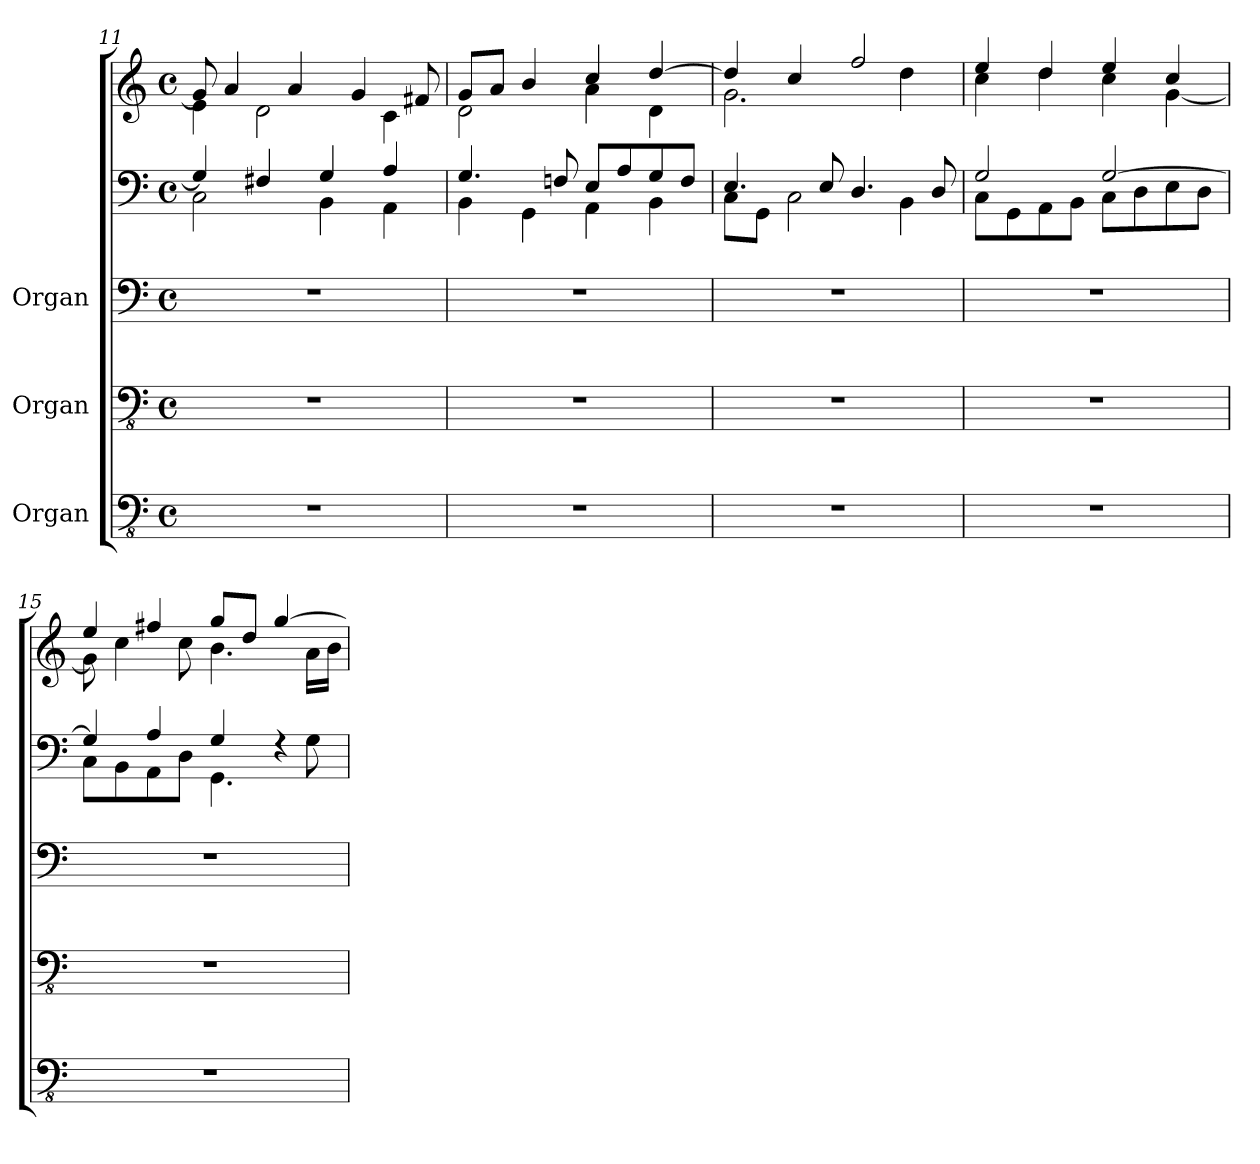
**kern	**kern	**kern	**kern	**kern
*part3	*part2	*part1	*part1	*part1
*staff5	*staff4	*staff3	*staff2	*staff1
*I"Organ	*I"Organ	*I"Organ	*	*
*clefFv4	*clefFv4	*clefF4	*clefF4	*clefG2
*k[]	*k[]	*k[]	*k[]	*k[]
*M4/4	*M4/4	*M4/4	*M4/4	*M4/4
*met(c)	*met(c)	*met(c)	*met(c)	*met(c)
=11	=11	=11	=11	=11
*	*	*	*^	*^
1r	1r	1r	4G/]	2C\	8g/]	4e\
.	.	.	.	.	4a/	.
.	.	.	4F#X/	.	.	2d\
.	.	.	.	.	4a/	.
.	.	.	4G/	4BB\	.	.
.	.	.	.	.	4g/	.
.	.	.	4A/	4AA\	.	4c\
.	.	.	.	.	8f#X/	.
=12	=12	=12	=12	=12	=12	=12
1r	1r	1r	4.G/	4BB\	8g/L	2d\
.	.	.	.	.	8a/J	.
.	.	.	.	4GG\	4b/	.
.	.	.	8Fn/	.	.	.
.	.	.	8E/L	4AA\	4cc/	4a\
.	.	.	8A/	.	.	.
.	.	.	8G/	4BB\	[4dd/	4d\
.	.	.	8F/J	.	.	.
=13	=13	=13	=13	=13	=13	=13
1r	1r	1r	4.E/	8C\L	4dd/]	2.g\
.	.	.	.	8GG\J	.	.
.	.	.	.	2C\	4cc/	.
.	.	.	8E/	.	.	.
.	.	.	4.D/	.	2ff/	.
.	.	.	.	4BB\	.	4dd\
.	.	.	8D/	.	.	.
!!LO:PB:g=z	!!
=14	=14	=14	=14	=14	=14	=14
1r	1r	1r	2G/	8C\L	4ee/	4cc\
.	.	.	.	8GG\	.	.
.	.	.	.	8AA\	4dd/	4dd\
.	.	.	.	8BB\J	.	.
.	.	.	[2G/	8C\L	4ee/	4cc\
.	.	.	.	8D\	.	.
.	.	.	.	8E\	4cc/	[4g\
.	.	.	.	8D\J	.	.
=15	=15	=15	=15	=15	=15	=15
1r	1r	1r	4G/]	8C\L	4ee/	8g\]
.	.	.	.	8BB\	.	4cc\
.	.	.	4A/	8AA\	4ff#X/	.
.	.	.	.	8D\J	.	8cc\
.	.	.	4G/	4.GG\	8gg/L	4.b\
.	.	.	.	.	8dd/J	.
.	.	.	4rF	.	[4gg/	.
.	.	.	.	8G\	.	16a\LL
.	.	.	.	.	.	16b\JJ
*	*	*	*v	*v	*	*
*	*	*	*	*v	*v
=	=	=	=	=
*-	*-	*-	*-	*-
